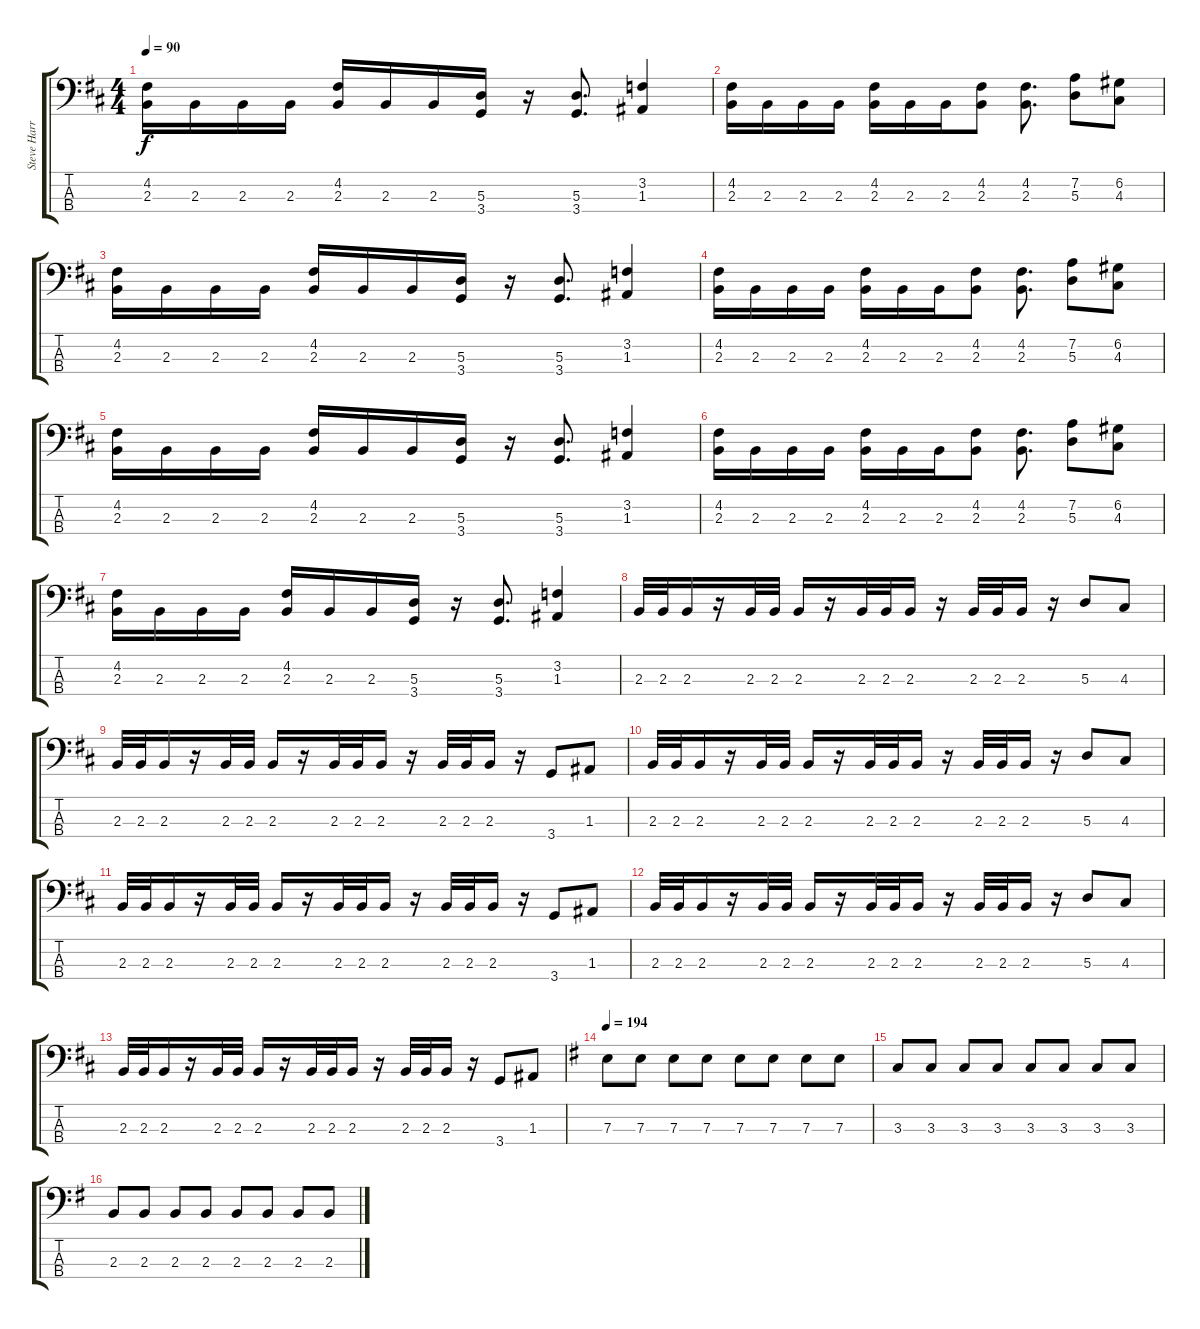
\track ("Steve Harris" "Steve Harr") {instrument electricbassfinger}
\staff {score tabs}
\tuning (G2 D2 A1 E1) {hide}
\ts (4 4)
\tempo 90
\clef f4
\ks d
(4.2 2.3).16{dy f} 2.3.16 2.3.16 2.3.16 (4.2 2.3).16 2.3.16 2.3.16 (5.3 3.4).16 r.16 (5.3 3.4).8{d} (3.2 1.3).4 |
(4.2 2.3).16 2.3.16 2.3.16 2.3.16 (4.2 2.3).16 2.3.16 2.3.16 (4.2 2.3).8 (4.2 2.3).8{d} (7.2 5.3).8 (6.2 4.3).8 |
(4.2 2.3).16 2.3.16 2.3.16 2.3.16 (4.2 2.3).16 2.3.16 2.3.16 (5.3 3.4).16 r.16 (5.3 3.4).8{d} (3.2 1.3).4 |
(4.2 2.3).16 2.3.16 2.3.16 2.3.16 (4.2 2.3).16 2.3.16 2.3.16 (4.2 2.3).8 (4.2 2.3).8{d} (7.2 5.3).8 (6.2 4.3).8 |
(4.2 2.3).16 2.3.16 2.3.16 2.3.16 (4.2 2.3).16 2.3.16 2.3.16 (5.3 3.4).16 r.16 (5.3 3.4).8{d} (3.2 1.3).4 |
(4.2 2.3).16 2.3.16 2.3.16 2.3.16 (4.2 2.3).16 2.3.16 2.3.16 (4.2 2.3).8 (4.2 2.3).8{d} (7.2 5.3).8 (6.2 4.3).8 |
(4.2 2.3).16 2.3.16 2.3.16 2.3.16 (4.2 2.3).16 2.3.16 2.3.16 (5.3 3.4).16 r.16 (5.3 3.4).8{d} (3.2 1.3).4 |
2.3.32 2.3.32 2.3.16 r.16 2.3.32 2.3.32 2.3.16 r.16 2.3.32 2.3.32 2.3.16 r.16 2.3.32 2.3.32 2.3.16 r.16 5.3.8 4.3.8 |
2.3.32 2.3.32 2.3.16 r.16 2.3.32 2.3.32 2.3.16 r.16 2.3.32 2.3.32 2.3.16 r.16 2.3.32 2.3.32 2.3.16 r.16 3.4.8 1.3.8 |
2.3.32 2.3.32 2.3.16 r.16 2.3.32 2.3.32 2.3.16 r.16 2.3.32 2.3.32 2.3.16 r.16 2.3.32 2.3.32 2.3.16 r.16 5.3.8 4.3.8 |
2.3.32 2.3.32 2.3.16 r.16 2.3.32 2.3.32 2.3.16 r.16 2.3.32 2.3.32 2.3.16 r.16 2.3.32 2.3.32 2.3.16 r.16 3.4.8 1.3.8 |
2.3.32 2.3.32 2.3.16 r.16 2.3.32 2.3.32 2.3.16 r.16 2.3.32 2.3.32 2.3.16 r.16 2.3.32 2.3.32 2.3.16 r.16 5.3.8 4.3.8 |
2.3.32 2.3.32 2.3.16 r.16 2.3.32 2.3.32 2.3.16 r.16 2.3.32 2.3.32 2.3.16 r.16 2.3.32 2.3.32 2.3.16 r.16 3.4.8 1.3.8 |
\tempo 194
\ks g
7.3.8 7.3.8 7.3.8 7.3.8 7.3.8 7.3.8 7.3.8 7.3.8 |
3.3.8 3.3.8 3.3.8 3.3.8 3.3.8 3.3.8 3.3.8 3.3.8 |
2.3.8 2.3.8 2.3.8 2.3.8 2.3.8 2.3.8 2.3.8 2.3.8
